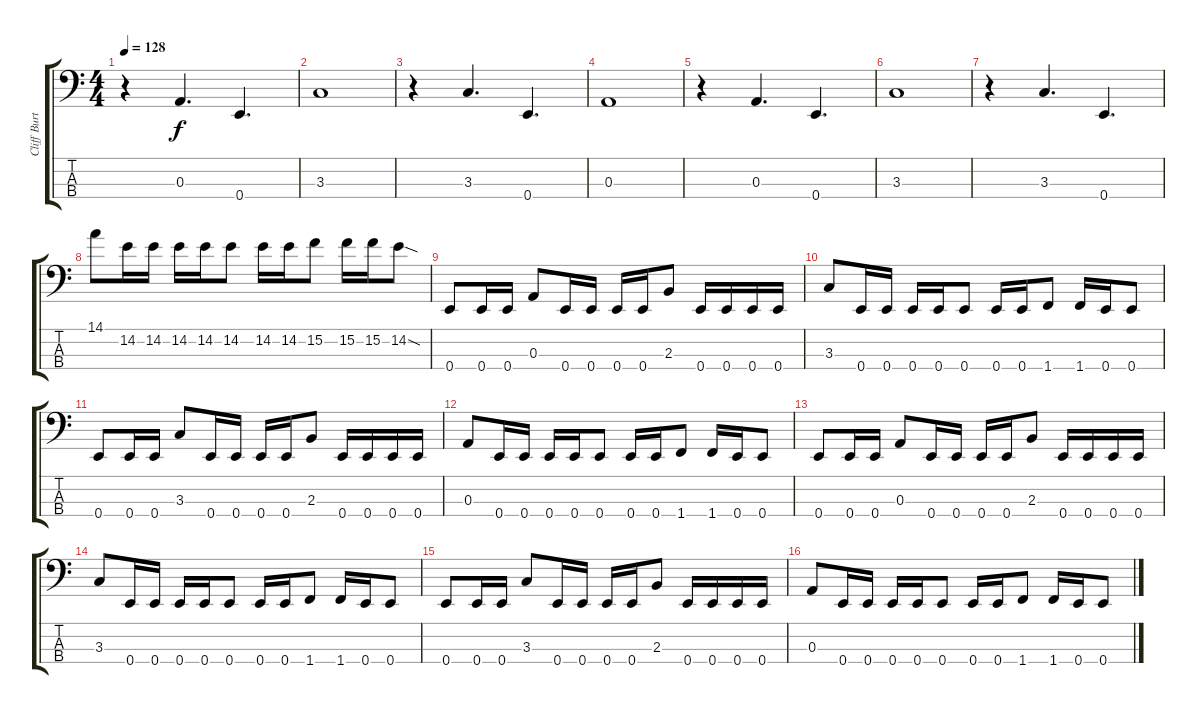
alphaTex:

\track ("Cliff Burton (Bass)" "Cliff Burt") {instrument electricbassfinger}
\staff {score tabs}
\tuning (G2 D2 A1 E1) {hide}
\ts (4 4)
\tempo 128
\clef f4
\ks c
r.4{dy f} 0.3.4{d} 0.4.4{d} |
3.3.1 |
r.4 3.3.4{d} 0.4.4{d} |
0.3.1 |
r.4 0.3.4{d} 0.4.4{d} |
3.3.1 |
r.4 3.3.4{d} 0.4.4{d} |
14.1.8{instrument overdrivenguitar} 14.2.16 14.2.16 14.2.16 14.2.16 14.2.8 14.2.16 14.2.16 15.2.8 15.2.16 15.2.16 14.2{sod}.8 |
0.4.8{instrument electricbassfinger} 0.4.16 0.4.16 0.3.8 0.4.16 0.4.16 0.4.16 0.4.16 2.3.8 0.4.16 0.4.16 0.4.16 0.4.16 |
3.3.8 0.4.16 0.4.16 0.4.16 0.4.16 0.4.8 0.4.16 0.4.16 1.4.8 1.4.16 0.4.16 0.4.8 |
0.4.8 0.4.16 0.4.16 3.3.8 0.4.16 0.4.16 0.4.16 0.4.16 2.3.8 0.4.16 0.4.16 0.4.16 0.4.16 |
0.3.8 0.4.16 0.4.16 0.4.16 0.4.16 0.4.8 0.4.16 0.4.16 1.4.8 1.4.16 0.4.16 0.4.8 |
0.4.8 0.4.16 0.4.16 0.3.8 0.4.16 0.4.16 0.4.16 0.4.16 2.3.8 0.4.16 0.4.16 0.4.16 0.4.16 |
3.3.8 0.4.16 0.4.16 0.4.16 0.4.16 0.4.8 0.4.16 0.4.16 1.4.8 1.4.16 0.4.16 0.4.8 |
0.4.8 0.4.16 0.4.16 3.3.8 0.4.16 0.4.16 0.4.16 0.4.16 2.3.8 0.4.16 0.4.16 0.4.16 0.4.16 |
0.3.8 0.4.16 0.4.16 0.4.16 0.4.16 0.4.8 0.4.16 0.4.16 1.4.8 1.4.16 0.4.16 0.4.8
